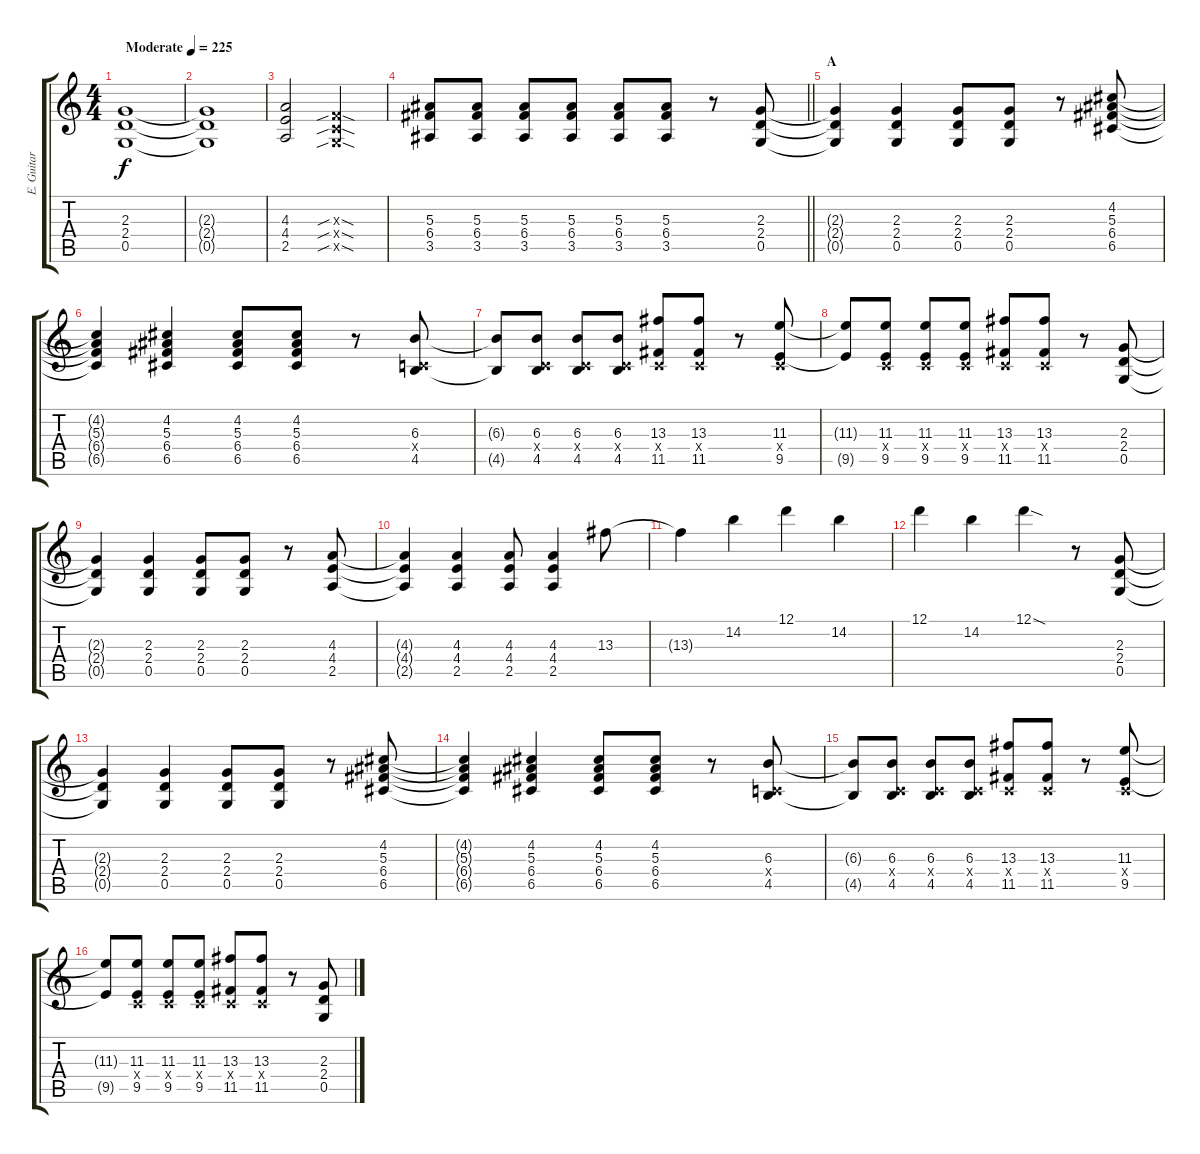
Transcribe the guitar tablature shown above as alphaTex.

\track ("E. Guitar II (Aoi)" "E. Guitar ") {instrument overdrivenguitar}
\staff {score tabs}
\tuning (D4 A3 F3 C3 G2 D2) {hide}
\ts (4 4)
\tempo (225 "Moderate")
\clef g2
\ks c
(2.3 2.4 0.5).1{dy f instrument overdrivenguitar} |
(2.3{t} 2.4{t} 0.5{t}).1 |
(4.3 4.4 2.5).2 (0.3{sib sod x} 0.4{sib sod x} 0.5{sib sod x}).2 |
\barLineRight lightlight
(5.3 6.4 3.5).8 (5.3 6.4 3.5).8 (5.3 6.4 3.5).8 (5.3 6.4 3.5).8 (5.3 6.4 3.5).8 (5.3 6.4 3.5).8 r.8 (2.3 2.4 0.5).8 |
\section ("" "A")
(2.3{t} 2.4{t} 0.5{t}).4 (2.3 2.4 0.5).4 (2.3 2.4 0.5).8 (2.3 2.4 0.5).8 r.8 (4.2 5.3 6.4 6.5).8 |
(4.2{t} 5.3{t} 6.4{t} 6.5{t}).4 (4.2 5.3 6.4 6.5).4 (4.2 5.3 6.4 6.5).8 (4.2 5.3 6.4 6.5).8 r.8 (6.3 0.4{x} 4.5).8 |
(6.3{t} 4.5{t}).8 (6.3 0.4{x} 4.5).8 (6.3 0.4{x} 4.5).8 (6.3 0.4{x} 4.5).8 (13.3 0.4{x} 11.5).8 (13.3 0.4{x} 11.5).8 r.8 (11.3 0.4{x} 9.5).8 |
(11.3{t} 9.5{t}).8 (11.3 0.4{x} 9.5).8 (11.3 0.4{x} 9.5).8 (11.3 0.4{x} 9.5).8 (13.3 0.4{x} 11.5).8 (13.3 0.4{x} 11.5).8 r.8 (2.3 2.4 0.5).8 |
(2.3{t} 2.4{t} 0.5{t}).4 (2.3 2.4 0.5).4 (2.3 2.4 0.5).8 (2.3 2.4 0.5).8 r.8 (4.3 4.4 2.5).8 |
(4.3{t} 4.4{t} 2.5{t}).4 (4.3 4.4 2.5).4 (4.3 4.4 2.5).8 (4.3 4.4 2.5).4 13.3.8 |
13.3{t}.4 14.2.4 12.1.4 14.2.4 |
12.1.4 14.2.4 12.1{sod}.4 r.8 (2.3 2.4 0.5).8 |
(2.3{t} 2.4{t} 0.5{t}).4 (2.3 2.4 0.5).4 (2.3 2.4 0.5).8 (2.3 2.4 0.5).8 r.8 (4.2 5.3 6.4 6.5).8 |
(4.2{t} 5.3{t} 6.4{t} 6.5{t}).4 (4.2 5.3 6.4 6.5).4 (4.2 5.3 6.4 6.5).8 (4.2 5.3 6.4 6.5).8 r.8 (6.3 0.4{x} 4.5).8 |
(6.3{t} 4.5{t}).8 (6.3 0.4{x} 4.5).8 (6.3 0.4{x} 4.5).8 (6.3 0.4{x} 4.5).8 (13.3 0.4{x} 11.5).8 (13.3 0.4{x} 11.5).8 r.8 (11.3 0.4{x} 9.5).8 |
(11.3{t} 9.5{t}).8 (11.3 0.4{x} 9.5).8 (11.3 0.4{x} 9.5).8 (11.3 0.4{x} 9.5).8 (13.3 0.4{x} 11.5).8 (13.3 0.4{x} 11.5).8 r.8 (2.3 2.4 0.5).8
